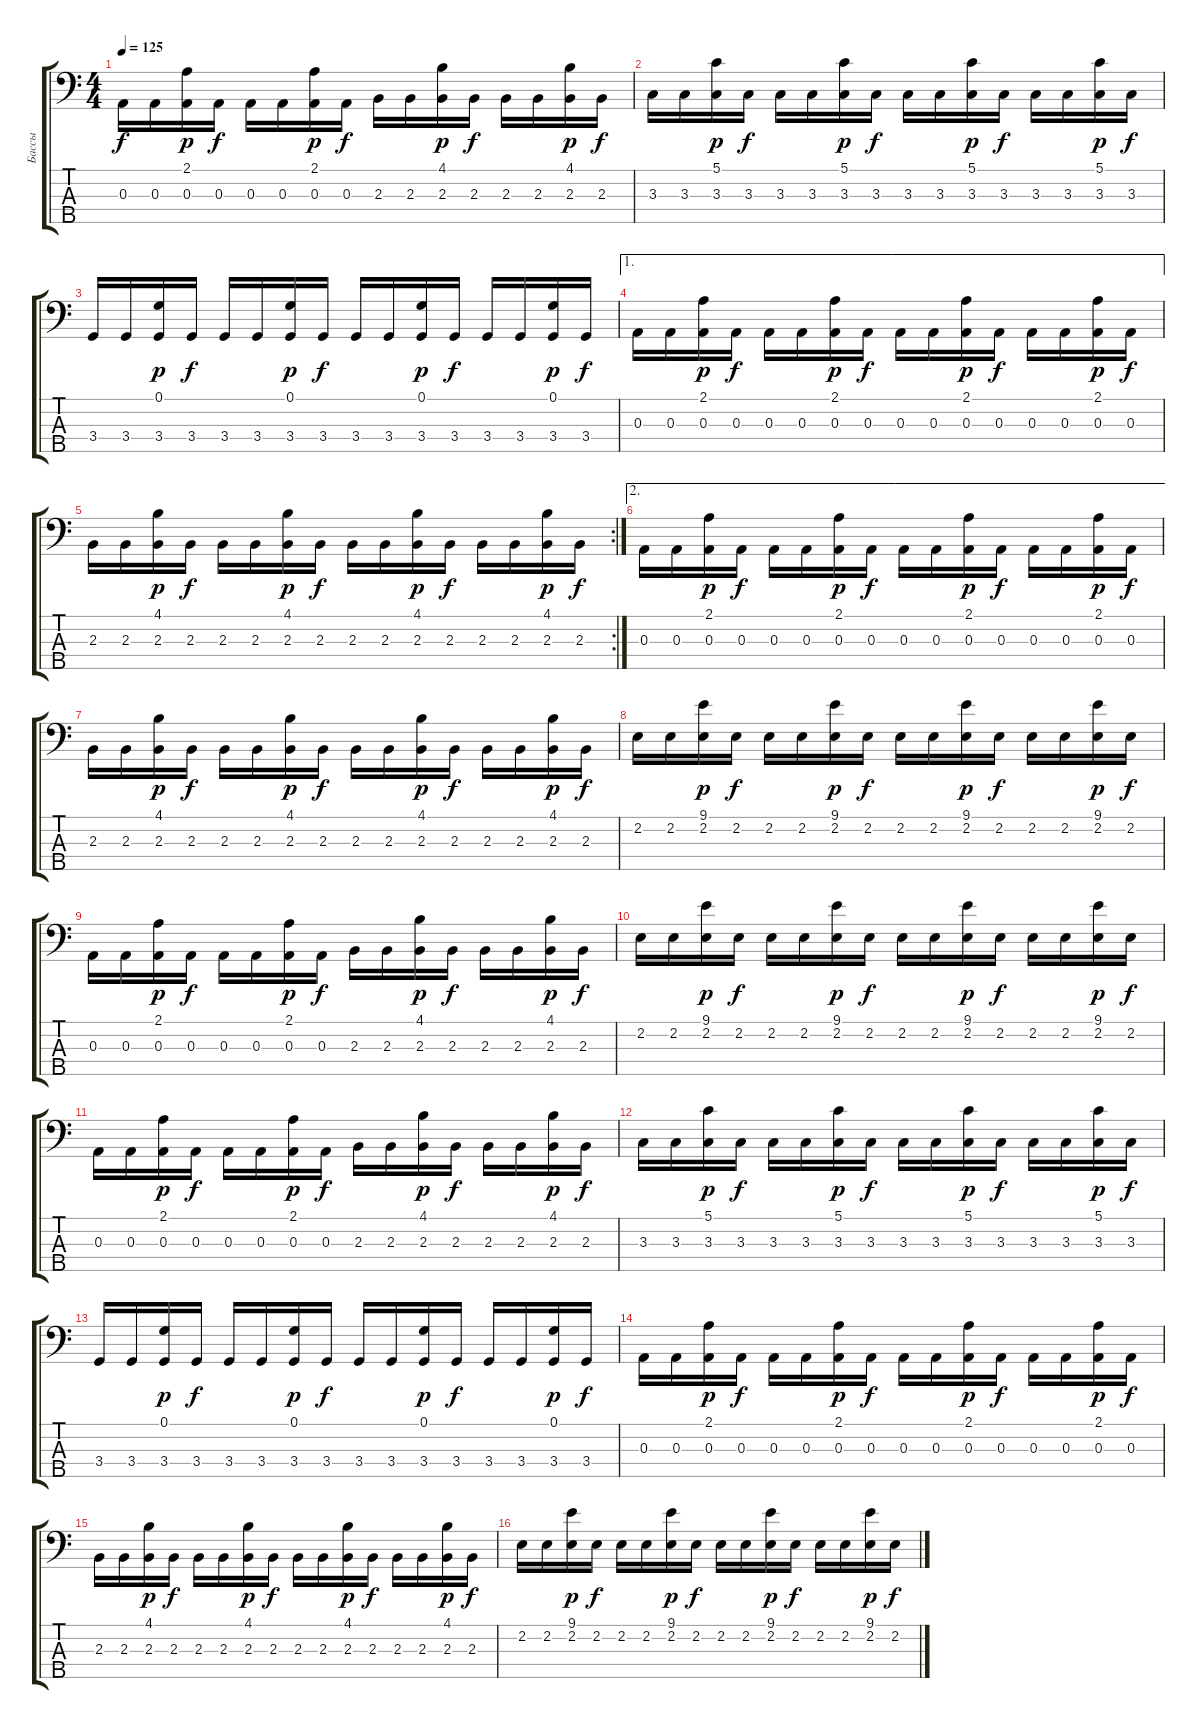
\track ("Бассы" "Бассы") {instrument synthbass2}
\staff {score tabs}
\tuning (G2 D2 A1 E1 B0) {hide}
\ts (4 4)
\tempo 125
\clef f4
\ks c
0.3.16{dy f} 0.3.16 (2.1 0.3).16{dy p} 0.3.16{dy f} 0.3.16 0.3.16 (2.1 0.3).16{dy p} 0.3.16{dy f} 2.3.16 2.3.16 (4.1 2.3).16{dy p} 2.3.16{dy f} 2.3.16 2.3.16 (4.1 2.3).16{dy p} 2.3.16{dy f} |
3.3.16 3.3.16 (5.1 3.3).16{dy p} 3.3.16{dy f} 3.3.16 3.3.16 (5.1 3.3).16{dy p} 3.3.16{dy f} 3.3.16 3.3.16 (5.1 3.3).16{dy p} 3.3.16{dy f} 3.3.16 3.3.16 (5.1 3.3).16{dy p} 3.3.16{dy f} |
3.4.16 3.4.16 (0.1 3.4).16{dy p} 3.4.16{dy f} 3.4.16 3.4.16 (0.1 3.4).16{dy p} 3.4.16{dy f} 3.4.16 3.4.16 (0.1 3.4).16{dy p} 3.4.16{dy f} 3.4.16 3.4.16 (0.1 3.4).16{dy p} 3.4.16{dy f} |
\ae 1
0.3.16 0.3.16 (2.1 0.3).16{dy p} 0.3.16{dy f} 0.3.16 0.3.16 (2.1 0.3).16{dy p} 0.3.16{dy f} 0.3.16 0.3.16 (2.1 0.3).16{dy p} 0.3.16{dy f} 0.3.16 0.3.16 (2.1 0.3).16{dy p} 0.3.16{dy f} |
\rc 2
2.3.16 2.3.16 (4.1 2.3).16{dy p} 2.3.16{dy f} 2.3.16 2.3.16 (4.1 2.3).16{dy p} 2.3.16{dy f} 2.3.16 2.3.16 (4.1 2.3).16{dy p} 2.3.16{dy f} 2.3.16 2.3.16 (4.1 2.3).16{dy p} 2.3.16{dy f} |
\ae 2
0.3.16 0.3.16 (2.1 0.3).16{dy p} 0.3.16{dy f} 0.3.16 0.3.16 (2.1 0.3).16{dy p} 0.3.16{dy f} 0.3.16 0.3.16 (2.1 0.3).16{dy p} 0.3.16{dy f} 0.3.16 0.3.16 (2.1 0.3).16{dy p} 0.3.16{dy f} |
2.3.16 2.3.16 (4.1 2.3).16{dy p} 2.3.16{dy f} 2.3.16 2.3.16 (4.1 2.3).16{dy p} 2.3.16{dy f} 2.3.16 2.3.16 (4.1 2.3).16{dy p} 2.3.16{dy f} 2.3.16 2.3.16 (4.1 2.3).16{dy p} 2.3.16{dy f} |
2.2.16 2.2.16 (9.1 2.2).16{dy p} 2.2.16{dy f} 2.2.16 2.2.16 (9.1 2.2).16{dy p} 2.2.16{dy f} 2.2.16 2.2.16 (9.1 2.2).16{dy p} 2.2.16{dy f} 2.2.16 2.2.16 (9.1 2.2).16{dy p} 2.2.16{dy f} |
0.3.16 0.3.16 (2.1 0.3).16{dy p} 0.3.16{dy f} 0.3.16 0.3.16 (2.1 0.3).16{dy p} 0.3.16{dy f} 2.3.16 2.3.16 (4.1 2.3).16{dy p} 2.3.16{dy f} 2.3.16 2.3.16 (4.1 2.3).16{dy p} 2.3.16{dy f} |
2.2.16 2.2.16 (9.1 2.2).16{dy p} 2.2.16{dy f} 2.2.16 2.2.16 (9.1 2.2).16{dy p} 2.2.16{dy f} 2.2.16 2.2.16 (9.1 2.2).16{dy p} 2.2.16{dy f} 2.2.16 2.2.16 (9.1 2.2).16{dy p} 2.2.16{dy f} |
0.3.16 0.3.16 (2.1 0.3).16{dy p} 0.3.16{dy f} 0.3.16 0.3.16 (2.1 0.3).16{dy p} 0.3.16{dy f} 2.3.16 2.3.16 (4.1 2.3).16{dy p} 2.3.16{dy f} 2.3.16 2.3.16 (4.1 2.3).16{dy p} 2.3.16{dy f} |
3.3.16 3.3.16 (5.1 3.3).16{dy p} 3.3.16{dy f} 3.3.16 3.3.16 (5.1 3.3).16{dy p} 3.3.16{dy f} 3.3.16 3.3.16 (5.1 3.3).16{dy p} 3.3.16{dy f} 3.3.16 3.3.16 (5.1 3.3).16{dy p} 3.3.16{dy f} |
3.4.16 3.4.16 (0.1 3.4).16{dy p} 3.4.16{dy f} 3.4.16 3.4.16 (0.1 3.4).16{dy p} 3.4.16{dy f} 3.4.16 3.4.16 (0.1 3.4).16{dy p} 3.4.16{dy f} 3.4.16 3.4.16 (0.1 3.4).16{dy p} 3.4.16{dy f} |
0.3.16 0.3.16 (2.1 0.3).16{dy p} 0.3.16{dy f} 0.3.16 0.3.16 (2.1 0.3).16{dy p} 0.3.16{dy f} 0.3.16 0.3.16 (2.1 0.3).16{dy p} 0.3.16{dy f} 0.3.16 0.3.16 (2.1 0.3).16{dy p} 0.3.16{dy f} |
2.3.16 2.3.16 (4.1 2.3).16{dy p} 2.3.16{dy f} 2.3.16 2.3.16 (4.1 2.3).16{dy p} 2.3.16{dy f} 2.3.16 2.3.16 (4.1 2.3).16{dy p} 2.3.16{dy f} 2.3.16 2.3.16 (4.1 2.3).16{dy p} 2.3.16{dy f} |
2.2.16 2.2.16 (9.1 2.2).16{dy p} 2.2.16{dy f} 2.2.16 2.2.16 (9.1 2.2).16{dy p} 2.2.16{dy f} 2.2.16 2.2.16 (9.1 2.2).16{dy p} 2.2.16{dy f} 2.2.16 2.2.16 (9.1 2.2).16{dy p} 2.2.16{dy f}
